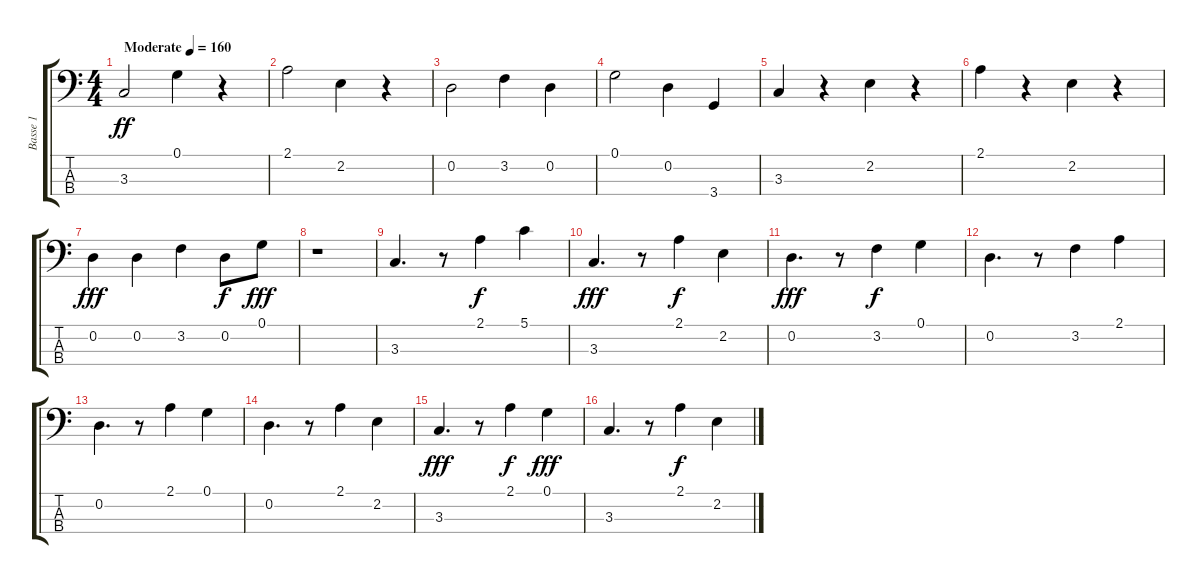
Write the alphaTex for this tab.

\track ("Basse 1" "Basse 1") {mute instrument electricbassfinger}
\staff {score tabs}
\tuning (G2 D2 A1 E1) {hide}
\ts (4 4)
\tempo (160 "Moderate")
\clef f4
\ks c
3.3.2{dy ff instrument electricbassfinger} 0.1.4 r.4 |
2.1.2 2.2.4 r.4 |
0.2.2 3.2.4 0.2.4 |
0.1.2 0.2.4 3.4.4 |
3.3.4 r.4 2.2.4 r.4 |
2.1.4 r.4 2.2.4 r.4 |
0.2.4{dy fff} 0.2.4 3.2.4 0.2.8{dy f} 0.1.8{dy fff} |
r.1 |
3.3.4{d} r.8 2.1.4{dy f} 5.1.4 |
3.3.4{d dy fff} r.8 2.1.4{dy f} 2.2.4 |
0.2.4{d dy fff} r.8 3.2.4{dy f} 0.1.4 |
0.2.4{d} r.8 3.2.4 2.1.4 |
0.2.4{d} r.8 2.1.4 0.1.4 |
0.2.4{d} r.8 2.1.4 2.2.4 |
3.3.4{d dy fff} r.8 2.1.4{dy f} 0.1.4{dy fff} |
3.3.4{d} r.8 2.1.4{dy f} 2.2.4
